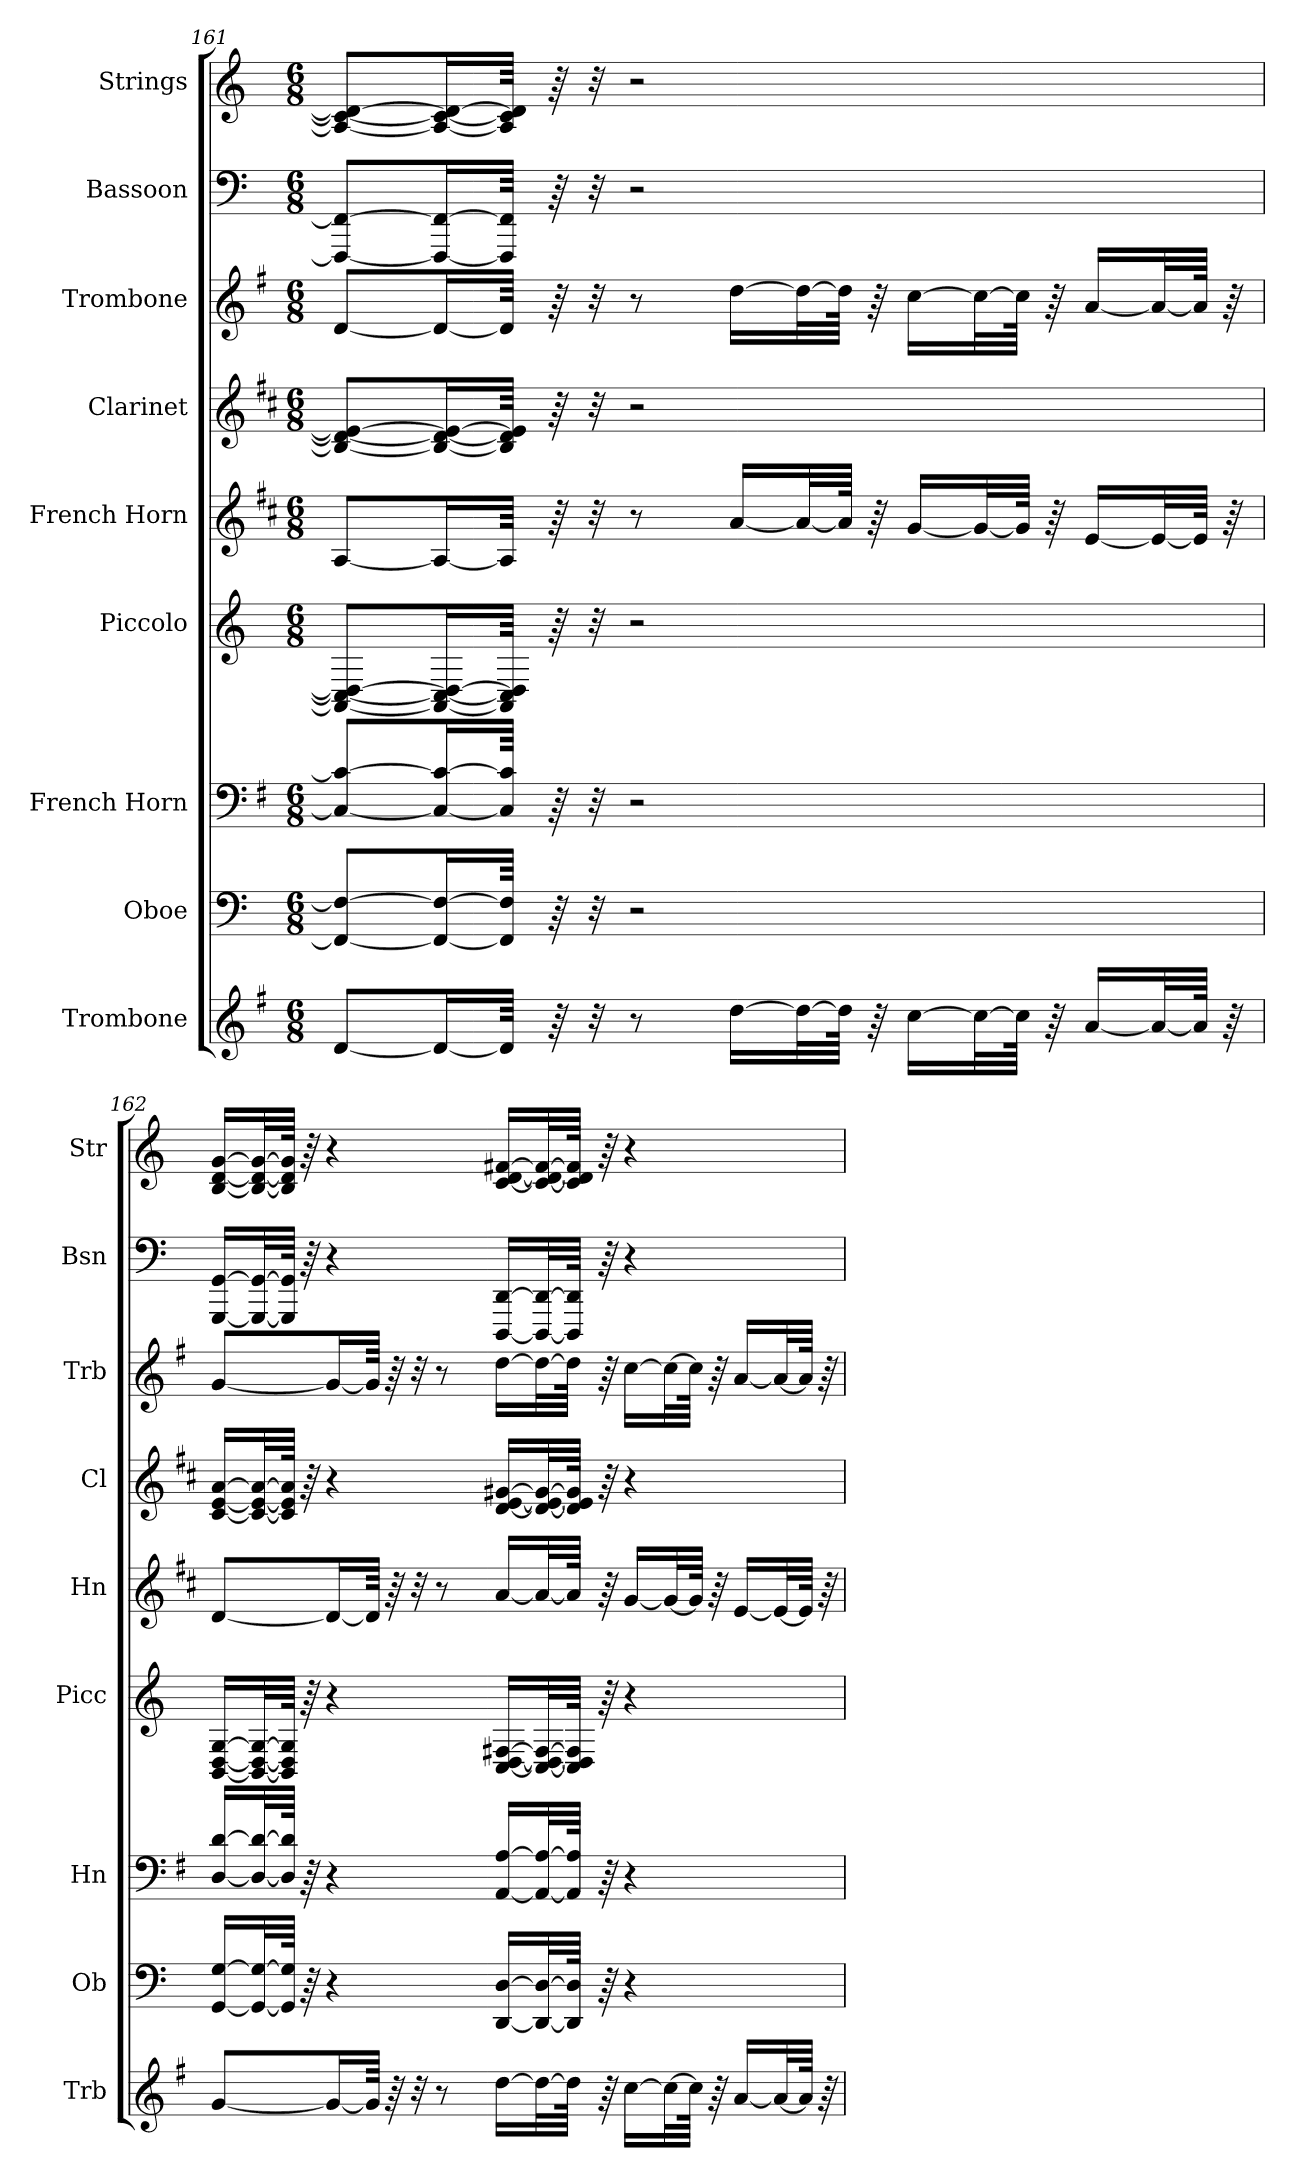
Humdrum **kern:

**kern	**kern	**kern	**kern	**kern	**kern	**kern	**kern	**kern
*part9	*part8	*part7	*part6	*part5	*part4	*part3	*part2	*part1
*staff9	*staff8	*staff7	*staff6	*staff5	*staff4	*staff3	*staff2	*staff1
*I"Trombone	*I"Oboe	*I"French Horn	*I"Piccolo	*I"French Horn	*I"Clarinet	*I"Trombone	*I"Bassoon	*I"Strings
*I'Trb	*I'Ob	*I'Hn	*I'Picc	*I'Hn	*I'Cl	*I'Trb	*I'Bsn	*I'Str
!!LO:PB:g=z
*clefG2	*clefF4	*clefF4	*clefG2	*clefG2	*clefG2	*clefG2	*clefF4	*clefG2
*	*	*ITrd4c7	*ITrd-7c-12	*ITrd4c7	*ITrd1c2	*	*	*
*k[f#]	*k[]	*k[]	*k[]	*k[f#]	*k[]	*k[f#]	*k[]	*k[]
*M6/8	*M6/8	*M6/8	*M6/8	*M6/8	*M6/8	*M6/8	*M6/8	*M6/8
=161	=161	=161	=161	=161	=161	=161	=161	=161
[8d/L	8FF#/_ 8F#/_L	8FF#/_ 8F#/_L	8A/_ 8c/_ 8d/_L	[8D/L	8A/_ 8c/_ 8d/_L	[8d/L	8FFF#/_ 8FF#/_L	8A/_ 8c/_ 8d/_L
16d/L_	16FF#/_ 16F#/_L	16FF#/_ 16F#/_L	16A/_ 16c/_ 16d/_L	16D/L_	16A/_ 16c/_ 16d/_L	16d/L_	16FFF#/_ 16FF#/_L	16A/_ 16c/_ 16d/_L
64d/JJkk]	64FF#/] 64F#/]JJkk	64FF#/] 64F#/]JJkk	64A/] 64c/] 64d/]JJkk	64D/JJkk]	64A/] 64c/] 64d/]JJkk	64d/JJkk]	64FFF#/] 64FF#/]JJkk	64A/] 64c/] 64d/]JJkk
64r	64r	64r	64r	64r	64r	64r	64r	64r
32r	32r	32r	32r	32r	32r	32r	32r	32r
8r	2r	2r	2r	8r	2r	8r	2r	2r
[16dd\LL	.	.	.	[16d/LL	.	[16dd\LL	.	.
32dd\L_	.	.	.	32d/L_	.	32dd\L_	.	.
64dd\JJJk]	.	.	.	64d/JJJk]	.	64dd\JJJk]	.	.
64r	.	.	.	64r	.	64r	.	.
[16cc\LL	.	.	.	[16c/LL	.	[16cc\LL	.	.
32cc\L_	.	.	.	32c/L_	.	32cc\L_	.	.
64cc\JJJk]	.	.	.	64c/JJJk]	.	64cc\JJJk]	.	.
64r	.	.	.	64r	.	64r	.	.
[16a/LL	.	.	.	[16A/LL	.	[16a/LL	.	.
32a/L_	.	.	.	32A/L_	.	32a/L_	.	.
64a/JJJk]	.	.	.	64A/JJJk]	.	64a/JJJk]	.	.
64r	.	.	.	64r	.	64r	.	.
!!LO:PB:g=z
=162	=162	=162	=162	=162	=162	=162	=162	=162
[8g/L	[16GG/ [16G/LL	[16GG/ [16G/LL	[16B/ [16d/ [16g/LL	[8G/L	[16B/ [16d/ [16g/LL	[8g/L	[16GGG/ [16GG/LL	[16B/ [16d/ [16g/LL
.	32GG/_ 32G/_L	32GG/_ 32G/_L	32B/_ 32d/_ 32g/_L	.	32B/_ 32d/_ 32g/_L	.	32GGG/_ 32GG/_L	32B/_ 32d/_ 32g/_L
.	64GG/] 64G/]JJJk	64GG/] 64G/]JJJk	64B/] 64d/] 64g/]JJJk	.	64B/] 64d/] 64g/]JJJk	.	64GGG/] 64GG/]JJJk	64B/] 64d/] 64g/]JJJk
.	64r	64r	64r	.	64r	.	64r	64r
16g/L_	4r	4r	4r	16G/L_	4r	16g/L_	4r	4r
64g/JJkk]	.	.	.	64G/JJkk]	.	64g/JJkk]	.	.
64r	.	.	.	64r	.	64r	.	.
32r	.	.	.	32r	.	32r	.	.
8r	.	.	.	8r	.	8r	.	.
[16dd\LL	[16DD/ [16D/LL	[16DD/ [16D/LL	[16c/ [16d/ [16f#X/LL	[16d/LL	[16c/ [16d/ [16f#X/LL	[16dd\LL	[16DDD/ [16DD/LL	[16c/ [16d/ [16f#X/LL
32dd\L_	32DD/_ 32D/_L	32DD/_ 32D/_L	32c/_ 32d/_ 32f#/_L	32d/L_	32c/_ 32d/_ 32f#/_L	32dd\L_	32DDD/_ 32DD/_L	32c/_ 32d/_ 32f#/_L
64dd\JJJk]	64DD/] 64D/]JJJk	64DD/] 64D/]JJJk	64c/] 64d/] 64f#/]JJJk	64d/JJJk]	64c/] 64d/] 64f#/]JJJk	64dd\JJJk]	64DDD/] 64DD/]JJJk	64c/] 64d/] 64f#/]JJJk
64r	64r	64r	64r	64r	64r	64r	64r	64r
[16cc\LL	4r	4r	4r	[16c/LL	4r	[16cc\LL	4r	4r
32cc\L_	.	.	.	32c/L_	.	32cc\L_	.	.
64cc\JJJk]	.	.	.	64c/JJJk]	.	64cc\JJJk]	.	.
64r	.	.	.	64r	.	64r	.	.
[16a/LL	.	.	.	[16A/LL	.	[16a/LL	.	.
32a/L_	.	.	.	32A/L_	.	32a/L_	.	.
64a/JJJk]	.	.	.	64A/JJJk]	.	64a/JJJk]	.	.
64r	.	.	.	64r	.	64r	.	.
=	=	=	=	=	=	=	=	=
*-	*-	*-	*-	*-	*-	*-	*-	*-
